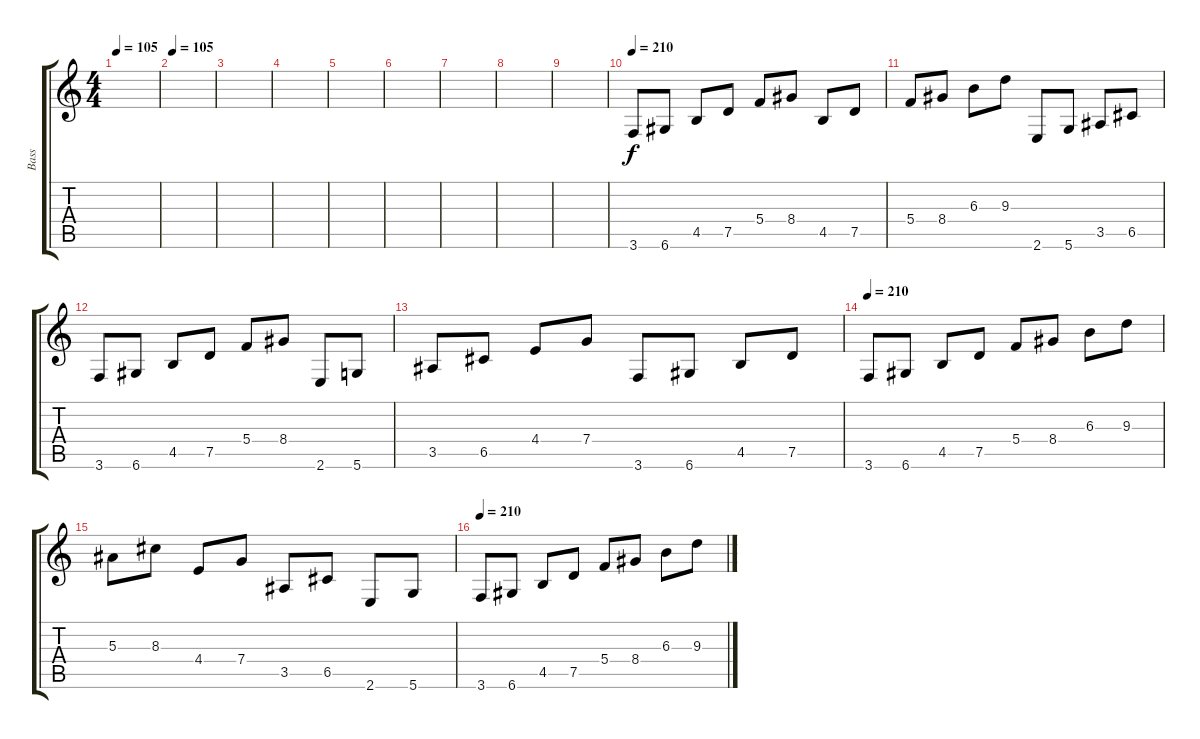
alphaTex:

\track ("Bass" "Bass") {instrument distortionguitar}
\staff {score tabs}
\tuning (D4 A3 F3 C3 G2 D2) {hide}
\ts (4 4)
\tempo 105
\clef g2
\ks c
|
\tempo 105
|
|
|
|
|
|
|
|
\tempo 210
3.6.8 6.6.8 4.5.8 7.5.8 5.4.8 8.4.8 4.5.8 7.5.8 |
5.4.8 8.4.8 6.3.8 9.3.8 2.6.8 5.6.8 3.5.8 6.5.8 |
3.6.8 6.6.8 4.5.8 7.5.8 5.4.8 8.4.8 2.6.8 5.6.8 |
3.5.8 6.5.8 4.4.8 7.4.8 3.6.8 6.6.8 4.5.8 7.5.8 |
\tempo 210
3.6.8 6.6.8 4.5.8 7.5.8 5.4.8 8.4.8 6.3.8 9.3.8 |
5.3.8 8.3.8 4.4.8 7.4.8 3.5.8 6.5.8 2.6.8 5.6.8 |
\tempo 210
3.6.8 6.6.8 4.5.8 7.5.8 5.4.8 8.4.8 6.3.8 9.3.8
